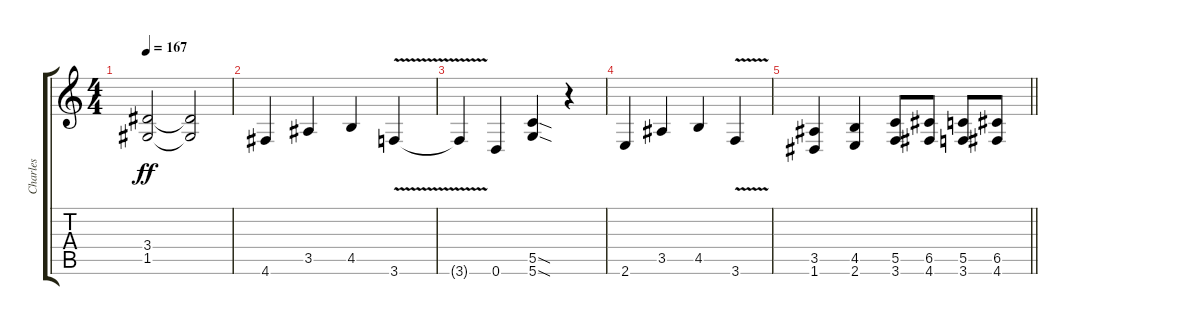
\track ("Charles" "Charles") {instrument distortionguitar}
\staff {score tabs}
\tuning (D4 A3 F3 C3 G2 D2) {hide}
\ts (4 4)
\tempo 167
\clef g2
\ks c
(3.4 1.5).2{dy ff} (3.4{t} 1.5{t}).2 |
4.6.4 3.5.4 4.5.4 3.6{v}.4 |
3.6{t}.4 0.6.4 (5.5{sod} 5.6{sod}).4 r.4 |
2.6.4 3.5.4 4.5.4 3.6{v}.4 |
\barLineRight lightlight
(3.5 1.6).4 (4.5 2.6).4 (5.5 3.6).8 (6.5 4.6).8 (5.5 3.6).8 (6.5 4.6).8
